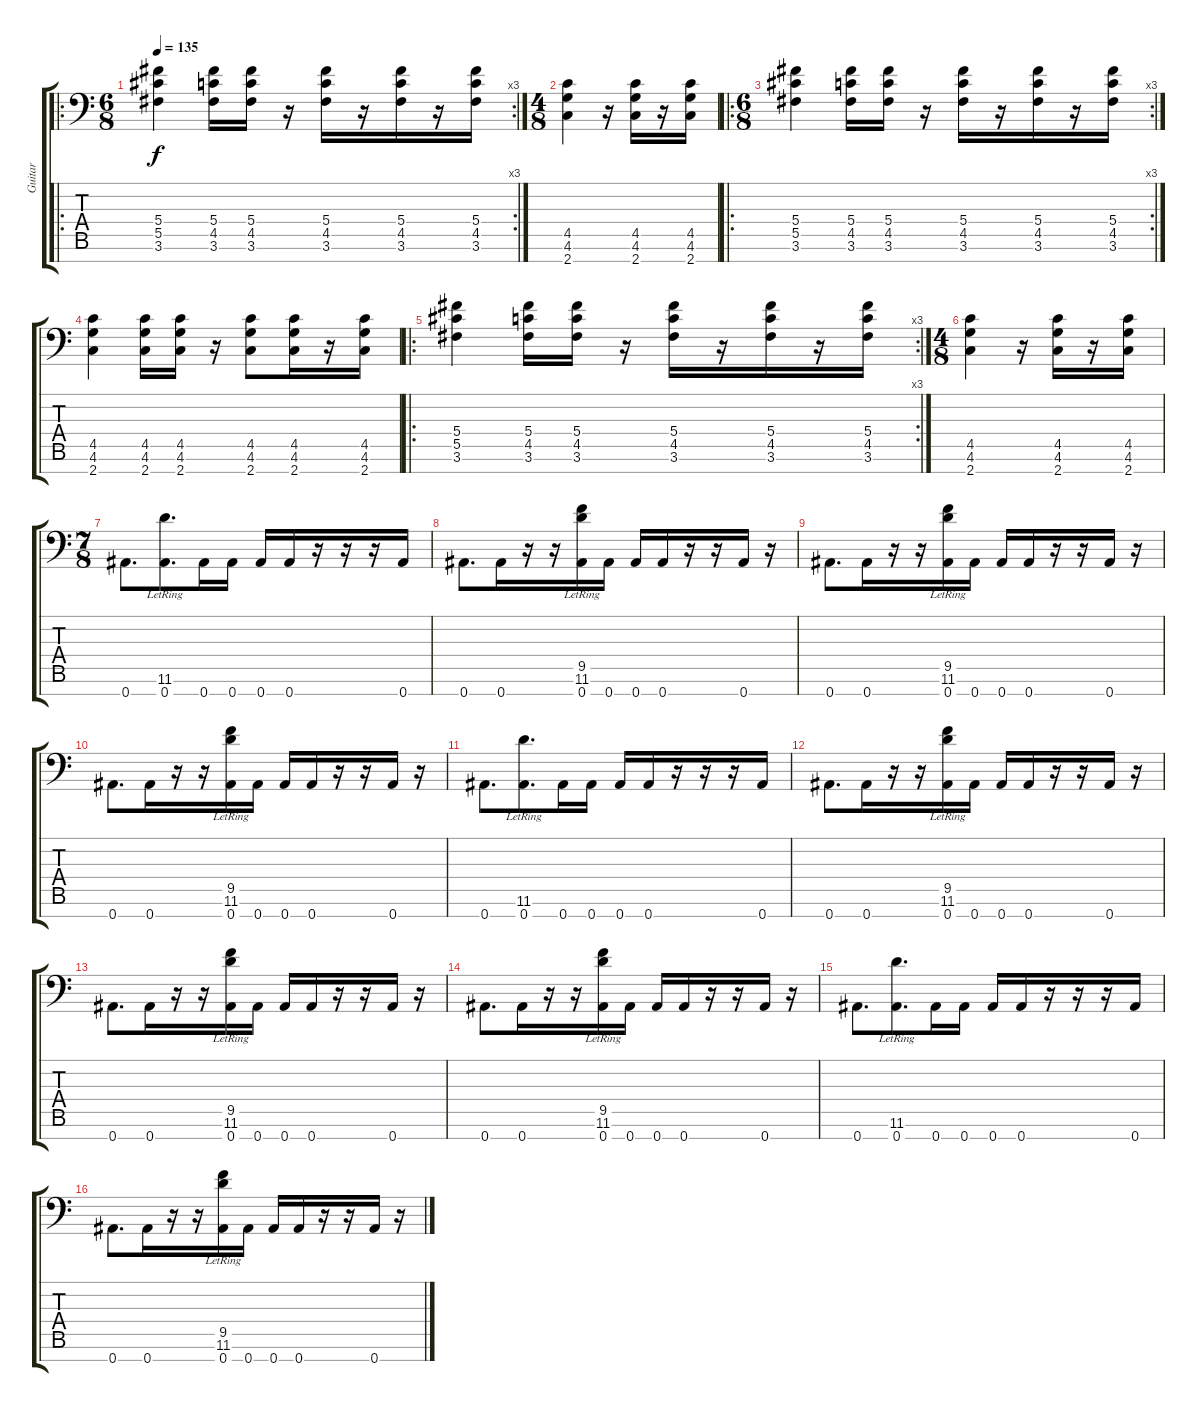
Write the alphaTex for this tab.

\track ("Guitar" "Guitar") {instrument distortionguitar}
\staff {score tabs}
\tuning (Eb4 Bb3 Gb3 Db3 Ab2 Eb2 Bb1) {hide}
\ro
\rc 3
\ts (6 8)
\tempo 135
\clef f4
\ks c
(5.4 5.5 3.6).4{dy f} (5.4 4.5 3.6).16 (5.4 4.5 3.6).16 r.16 (5.4 4.5 3.6).16 r.16 (5.4 4.5 3.6).16 r.16 (5.4 4.5 3.6).16 |
\ts (4 8)
(4.5 4.6 2.7).4 r.16 (4.5 4.6 2.7).16 r.16 (4.5 4.6 2.7).16 |
\ro
\rc 3
\ts (6 8)
(5.4 5.5 3.6).4 (5.4 4.5 3.6).16 (5.4 4.5 3.6).16 r.16 (5.4 4.5 3.6).16 r.16 (5.4 4.5 3.6).16 r.16 (5.4 4.5 3.6).16 |
(4.5 4.6 2.7).4 (4.5 4.6 2.7).16 (4.5 4.6 2.7).16 r.16 (4.5 4.6 2.7).8 (4.5 4.6 2.7).16 r.16 (4.5 4.6 2.7).16 |
\ro
\rc 3
(5.4 5.5 3.6).4 (5.4 4.5 3.6).16 (5.4 4.5 3.6).16 r.16 (5.4 4.5 3.6).16 r.16 (5.4 4.5 3.6).16 r.16 (5.4 4.5 3.6).16 |
\ts (4 8)
(4.5 4.6 2.7).4 r.16 (4.5 4.6 2.7).16 r.16 (4.5 4.6 2.7).16 |
\ts (7 8)
0.7.8{d} (11.6{lr} 0.7).8{d} 0.7.16 0.7.16 0.7.16 0.7.16 r.16 r.16 r.16 0.7.16 |
0.7.8{d} 0.7.16 r.16 r.16 (9.5{lr} 11.6{lr} 0.7).16 0.7.16 0.7.16 0.7.16 r.16 r.16 0.7.16 r.16 |
0.7.8{d} 0.7.16 r.16 r.16 (9.5{lr} 11.6{lr} 0.7).16 0.7.16 0.7.16 0.7.16 r.16 r.16 0.7.16 r.16 |
0.7.8{d} 0.7.16 r.16 r.16 (9.5{lr} 11.6{lr} 0.7).16 0.7.16 0.7.16 0.7.16 r.16 r.16 0.7.16 r.16 |
0.7.8{d} (11.6{lr} 0.7).8{d} 0.7.16 0.7.16 0.7.16 0.7.16 r.16 r.16 r.16 0.7.16 |
0.7.8{d} 0.7.16 r.16 r.16 (9.5{lr} 11.6{lr} 0.7).16 0.7.16 0.7.16 0.7.16 r.16 r.16 0.7.16 r.16 |
0.7.8{d} 0.7.16 r.16 r.16 (9.5{lr} 11.6{lr} 0.7).16 0.7.16 0.7.16 0.7.16 r.16 r.16 0.7.16 r.16 |
0.7.8{d} 0.7.16 r.16 r.16 (9.5{lr} 11.6{lr} 0.7).16 0.7.16 0.7.16 0.7.16 r.16 r.16 0.7.16 r.16 |
0.7.8{d} (11.6{lr} 0.7).8{d} 0.7.16 0.7.16 0.7.16 0.7.16 r.16 r.16 r.16 0.7.16 |
0.7.8{d} 0.7.16 r.16 r.16 (9.5{lr} 11.6{lr} 0.7).16 0.7.16 0.7.16 0.7.16 r.16 r.16 0.7.16 r.16
